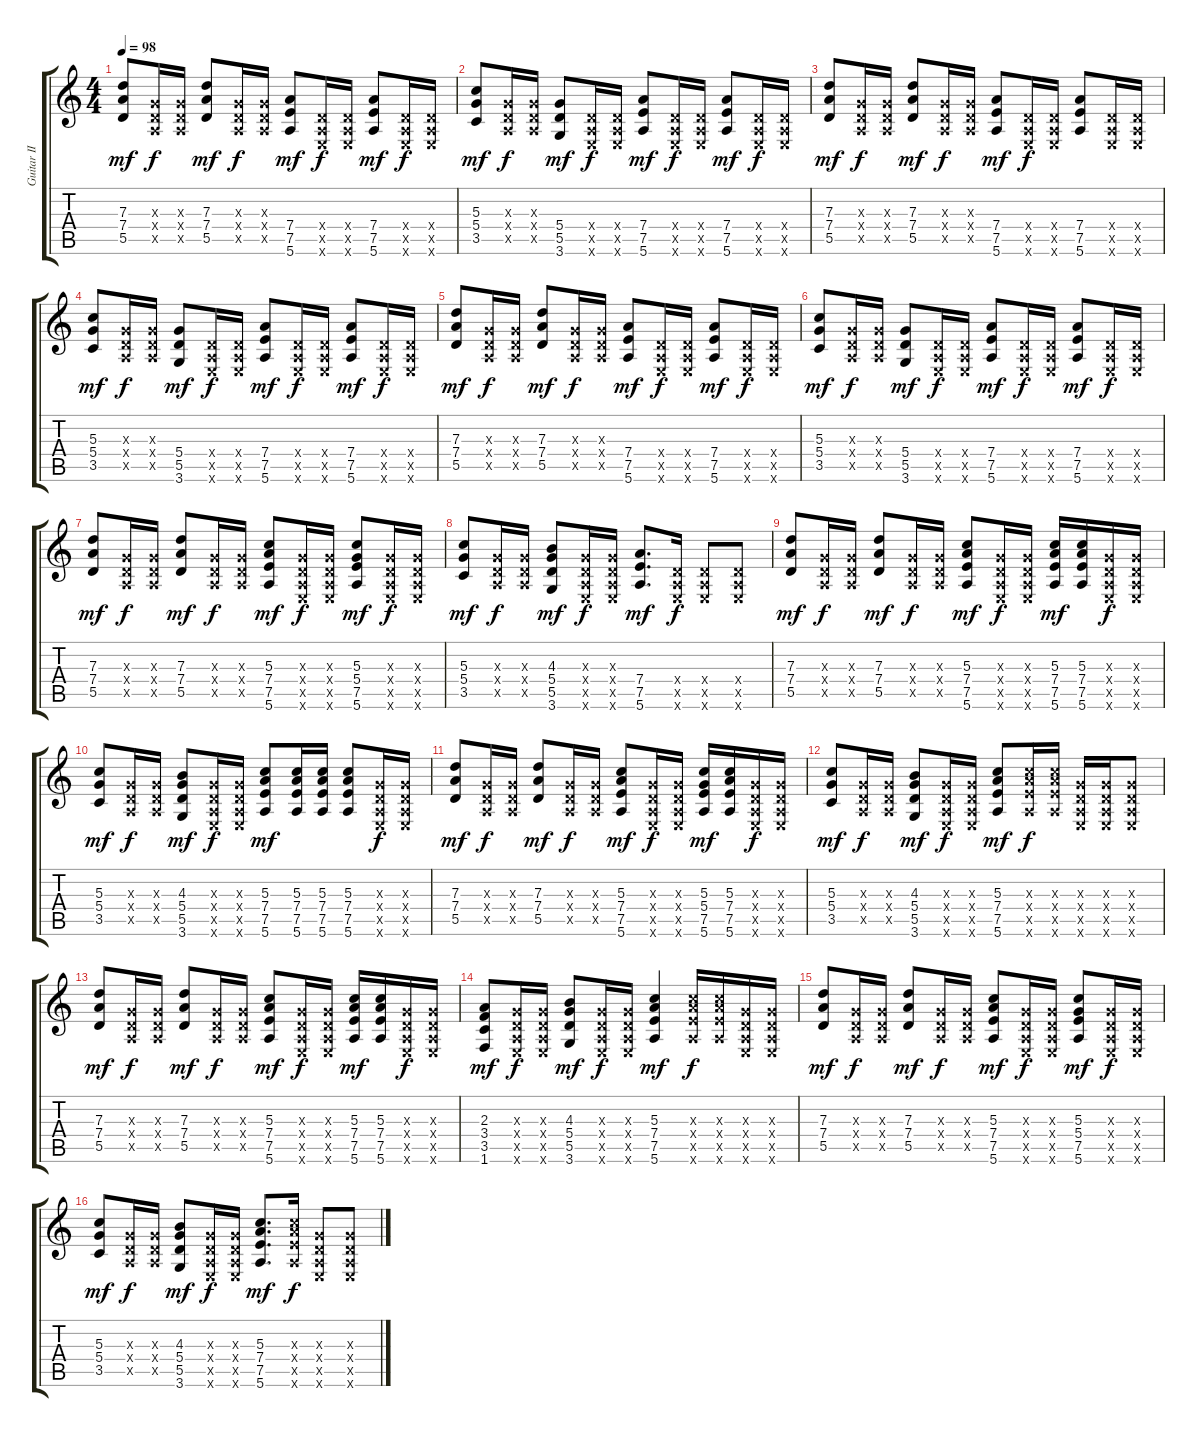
\track ("Guitar II" "Guitar II") {instrument overdrivenguitar}
\staff {score tabs}
\tuning (E4 B3 G3 D3 A2 E2) {hide}
\ts (4 4)
\tempo 98
\clef g2
\ks c
(7.3 7.4 5.5).8{dy mf} (0.3{x} 0.4{x} 0.5{x}).16{dy f} (0.3{x} 0.4{x} 0.5{x}).16 (7.3 7.4 5.5).8{dy mf} (0.3{x} 0.4{x} 0.5{x}).16{dy f} (0.3{x} 0.4{x} 0.5{x}).16 (7.4 7.5 5.6).8{dy mf} (0.4{x} 0.5{x} 0.6{x}).16{dy f} (0.4{x} 0.5{x} 0.6{x}).16 (7.4 7.5 5.6).8{dy mf} (0.4{x} 0.5{x} 0.6{x}).16{dy f} (0.4{x} 0.5{x} 0.6{x}).16 |
(5.3 5.4 3.5).8{dy mf} (0.3{x} 0.4{x} 0.5{x}).16{dy f} (0.3{x} 0.4{x} 0.5{x}).16 (5.4 5.5 3.6).8{dy mf} (0.4{x} 0.5{x} 0.6{x}).16{dy f} (0.4{x} 0.5{x} 0.6{x}).16 (7.4 7.5 5.6).8{dy mf} (0.4{x} 0.5{x} 0.6{x}).16{dy f} (0.4{x} 0.5{x} 0.6{x}).16 (7.4 7.5 5.6).8{dy mf} (0.4{x} 0.5{x} 0.6{x}).16{dy f} (0.4{x} 0.5{x} 0.6{x}).16 |
(7.3 7.4 5.5).8{dy mf} (0.3{x} 0.4{x} 0.5{x}).16{dy f} (0.3{x} 0.4{x} 0.5{x}).16 (7.3 7.4 5.5).8{dy mf} (0.3{x} 0.4{x} 0.5{x}).16{dy f} (0.3{x} 0.4{x} 0.5{x}).16 (7.4 7.5 5.6).8{dy mf} (0.4{x} 0.5{x} 0.6{x}).16{dy f} (0.4{x} 0.5{x} 0.6{x}).16 (7.4 7.5 5.6).8 (0.4{x} 0.5{x} 0.6{x}).16 (0.4{x} 0.5{x} 0.6{x}).16 |
(5.3 5.4 3.5).8{dy mf} (0.3{x} 0.4{x} 0.5{x}).16{dy f} (0.3{x} 0.4{x} 0.5{x}).16 (5.4 5.5 3.6).8{dy mf} (0.4{x} 0.5{x} 0.6{x}).16{dy f} (0.4{x} 0.5{x} 0.6{x}).16 (7.4 7.5 5.6).8{dy mf} (0.4{x} 0.5{x} 0.6{x}).16{dy f} (0.4{x} 0.5{x} 0.6{x}).16 (7.4 7.5 5.6).8{dy mf} (0.4{x} 0.5{x} 0.6{x}).16{dy f} (0.4{x} 0.5{x} 0.6{x}).16 |
(7.3 7.4 5.5).8{dy mf} (0.3{x} 0.4{x} 0.5{x}).16{dy f} (0.3{x} 0.4{x} 0.5{x}).16 (7.3 7.4 5.5).8{dy mf} (0.3{x} 0.4{x} 0.5{x}).16{dy f} (0.3{x} 0.4{x} 0.5{x}).16 (7.4 7.5 5.6).8{dy mf} (0.4{x} 0.5{x} 0.6{x}).16{dy f} (0.4{x} 0.5{x} 0.6{x}).16 (7.4 7.5 5.6).8{dy mf} (0.4{x} 0.5{x} 0.6{x}).16{dy f} (0.4{x} 0.5{x} 0.6{x}).16 |
(5.3 5.4 3.5).8{dy mf} (0.3{x} 0.4{x} 0.5{x}).16{dy f} (0.3{x} 0.4{x} 0.5{x}).16 (5.4 5.5 3.6).8{dy mf} (0.4{x} 0.5{x} 0.6{x}).16{dy f} (0.4{x} 0.5{x} 0.6{x}).16 (7.4 7.5 5.6).8{dy mf} (0.4{x} 0.5{x} 0.6{x}).16{dy f} (0.4{x} 0.5{x} 0.6{x}).16 (7.4 7.5 5.6).8{dy mf} (0.4{x} 0.5{x} 0.6{x}).16{dy f} (0.4{x} 0.5{x} 0.6{x}).16 |
(7.3 7.4 5.5).8{dy mf} (0.3{x} 0.4{x} 0.5{x}).16{dy f} (0.3{x} 0.4{x} 0.5{x}).16 (7.3 7.4 5.5).8{dy mf} (0.3{x} 0.4{x} 0.5{x}).16{dy f} (0.3{x} 0.4{x} 0.5{x}).16 (5.3 7.4 7.5 5.6).8{dy mf} (0.3{x} 0.4{x} 0.5{x} 0.6{x}).16{dy f} (0.3{x} 0.4{x} 0.5{x} 0.6{x}).16 (5.3 5.4 7.5 5.6).8{dy mf} (0.3{x} 0.4{x} 0.5{x} 0.6{x}).16{dy f} (0.3{x} 0.4{x} 0.5{x} 0.6{x}).16 |
(5.3 5.4 3.5).8{dy mf} (0.3{x} 0.4{x} 0.5{x}).16{dy f} (0.3{x} 0.4{x} 0.5{x}).16 (4.3 5.4 5.5 3.6).8{dy mf} (0.3{x} 0.4{x} 0.5{x} 0.6{x}).16{dy f} (0.3{x} 0.4{x} 0.5{x} 0.6{x}).16 (7.4 7.5 5.6).8{d dy mf} (0.4{x} 0.5{x} 0.6{x}).16{dy f} (0.4{x} 0.5{x} 0.6{x}).8 (0.4{x} 0.5{x} 0.6{x}).8 |
(7.3 7.4 5.5).8{dy mf} (0.3{x} 0.4{x} 0.5{x}).16{dy f} (0.3{x} 0.4{x} 0.5{x}).16 (7.3 7.4 5.5).8{dy mf} (0.3{x} 0.4{x} 0.5{x}).16{dy f} (0.3{x} 0.4{x} 0.5{x}).16 (5.3 7.4 7.5 5.6).8{dy mf} (0.3{x} 0.4{x} 0.5{x} 0.6{x}).16{dy f} (0.3{x} 0.4{x} 0.5{x} 0.6{x}).16 (5.3 7.4 7.5 5.6).16{dy mf} (5.3 7.4 7.5 5.6).16 (0.3{x} 0.4{x} 0.5{x} 0.6{x}).16{dy f} (0.3{x} 0.4{x} 0.5{x} 0.6{x}).16 |
(5.3 5.4 3.5).8{dy mf} (0.3{x} 0.4{x} 0.5{x}).16{dy f} (0.3{x} 0.4{x} 0.5{x}).16 (4.3 5.4 5.5 3.6).8{dy mf} (0.3{x} 0.4{x} 0.5{x} 0.6{x}).16{dy f} (0.3{x} 0.4{x} 0.5{x} 0.6{x}).16 (5.3 7.4 7.5 5.6).8{dy mf} (5.3 7.4 7.5 5.6).16 (5.3 7.4 7.5 5.6).16 (5.3 7.4 7.5 5.6).8 (0.3{x} 0.4{x} 0.5{x} 0.6{x}).16{dy f} (0.3{x} 0.4{x} 0.5{x} 0.6{x}).16 |
(7.3 7.4 5.5).8{dy mf} (0.3{x} 0.4{x} 0.5{x}).16{dy f} (0.3{x} 0.4{x} 0.5{x}).16 (7.3 7.4 5.5).8{dy mf} (0.3{x} 0.4{x} 0.5{x}).16{dy f} (0.3{x} 0.4{x} 0.5{x}).16 (5.3 7.4 7.5 5.6).8{dy mf} (0.3{x} 0.4{x} 0.5{x} 0.6{x}).16{dy f} (0.3{x} 0.4{x} 0.5{x} 0.6{x}).16 (5.3 5.4 7.5 5.6).16{dy mf} (5.3 7.4 7.5 5.6).16 (0.3{x} 0.4{x} 0.5{x} 0.6{x}).16{dy f} (0.3{x} 0.4{x} 0.5{x} 0.6{x}).16 |
(5.3 5.4 3.5).8{dy mf} (0.3{x} 0.4{x} 0.5{x}).16{dy f} (0.3{x} 0.4{x} 0.5{x}).16 (4.3 5.4 5.5 3.6).8{dy mf} (0.3{x} 0.4{x} 0.5{x} 0.6{x}).16{dy f} (0.3{x} 0.4{x} 0.5{x} 0.6{x}).16 (5.3 7.4 7.5 5.6).8{dy mf} (5.3{x} 7.4{x} 7.5{x} 5.6{x}).16{dy f} (5.3{x} 7.4{x} 7.5{x} 5.6{x}).16 (0.3{x} 0.4{x} 0.5{x} 0.6{x}).16 (0.3{x} 0.4{x} 0.5{x} 0.6{x}).16 (0.3{x} 0.4{x} 0.5{x} 0.6{x}).8 |
(7.3 7.4 5.5).8{dy mf} (0.3{x} 0.4{x} 0.5{x}).16{dy f} (0.3{x} 0.4{x} 0.5{x}).16 (7.3 7.4 5.5).8{dy mf} (0.3{x} 0.4{x} 0.5{x}).16{dy f} (0.3{x} 0.4{x} 0.5{x}).16 (5.3 7.4 7.5 5.6).8{dy mf} (0.3{x} 0.4{x} 0.5{x} 0.6{x}).16{dy f} (0.3{x} 0.4{x} 0.5{x} 0.6{x}).16 (5.3 7.4 7.5 5.6).16{dy mf} (5.3 7.4 7.5 5.6).16 (0.3{x} 0.4{x} 0.5{x} 0.6{x}).16{dy f} (0.3{x} 0.4{x} 0.5{x} 0.6{x}).16 |
(2.3 3.4 3.5 1.6).8{dy mf} (0.3{x} 0.4{x} 0.5{x} 0.6{x}).16{dy f} (0.3{x} 0.4{x} 0.5{x} 0.6{x}).16 (4.3 5.4 5.5 3.6).8{dy mf} (0.3{x} 0.4{x} 0.5{x} 0.6{x}).16{dy f} (0.3{x} 0.4{x} 0.5{x} 0.6{x}).16 (5.3 7.4 7.5 5.6).4{dy mf} (5.3{x} 7.4{x} 7.5{x} 5.6{x}).16{dy f} (5.3{x} 7.4{x} 7.5{x} 5.6{x}).16 (0.3{x} 0.4{x} 0.5{x} 0.6{x}).16 (0.3{x} 0.4{x} 0.5{x} 0.6{x}).16 |
(7.3 7.4 5.5).8{dy mf} (0.3{x} 0.4{x} 0.5{x}).16{dy f} (0.3{x} 0.4{x} 0.5{x}).16 (7.3 7.4 5.5).8{dy mf} (0.3{x} 0.4{x} 0.5{x}).16{dy f} (0.3{x} 0.4{x} 0.5{x}).16 (5.3 7.4 7.5 5.6).8{dy mf} (0.3{x} 0.4{x} 0.5{x} 0.6{x}).16{dy f} (0.3{x} 0.4{x} 0.5{x} 0.6{x}).16 (5.3 5.4 7.5 5.6).8{dy mf} (0.3{x} 0.4{x} 0.5{x} 0.6{x}).16{dy f} (0.3{x} 0.4{x} 0.5{x} 0.6{x}).16 |
(5.3 5.4 3.5).8{dy mf} (0.3{x} 0.4{x} 0.5{x}).16{dy f} (0.3{x} 0.4{x} 0.5{x}).16 (4.3 5.4 5.5 3.6).8{dy mf} (0.3{x} 0.4{x} 0.5{x} 0.6{x}).16{dy f} (0.3{x} 0.4{x} 0.5{x} 0.6{x}).16 (5.3 7.4 7.5 5.6).8{d dy mf} (5.3{x} 7.4{x} 7.5{x} 5.6{x}).16{dy f} (0.3{x} 0.4{x} 0.5{x} 0.6{x}).8 (0.3{x} 0.4{x} 0.5{x} 0.6{x}).8
